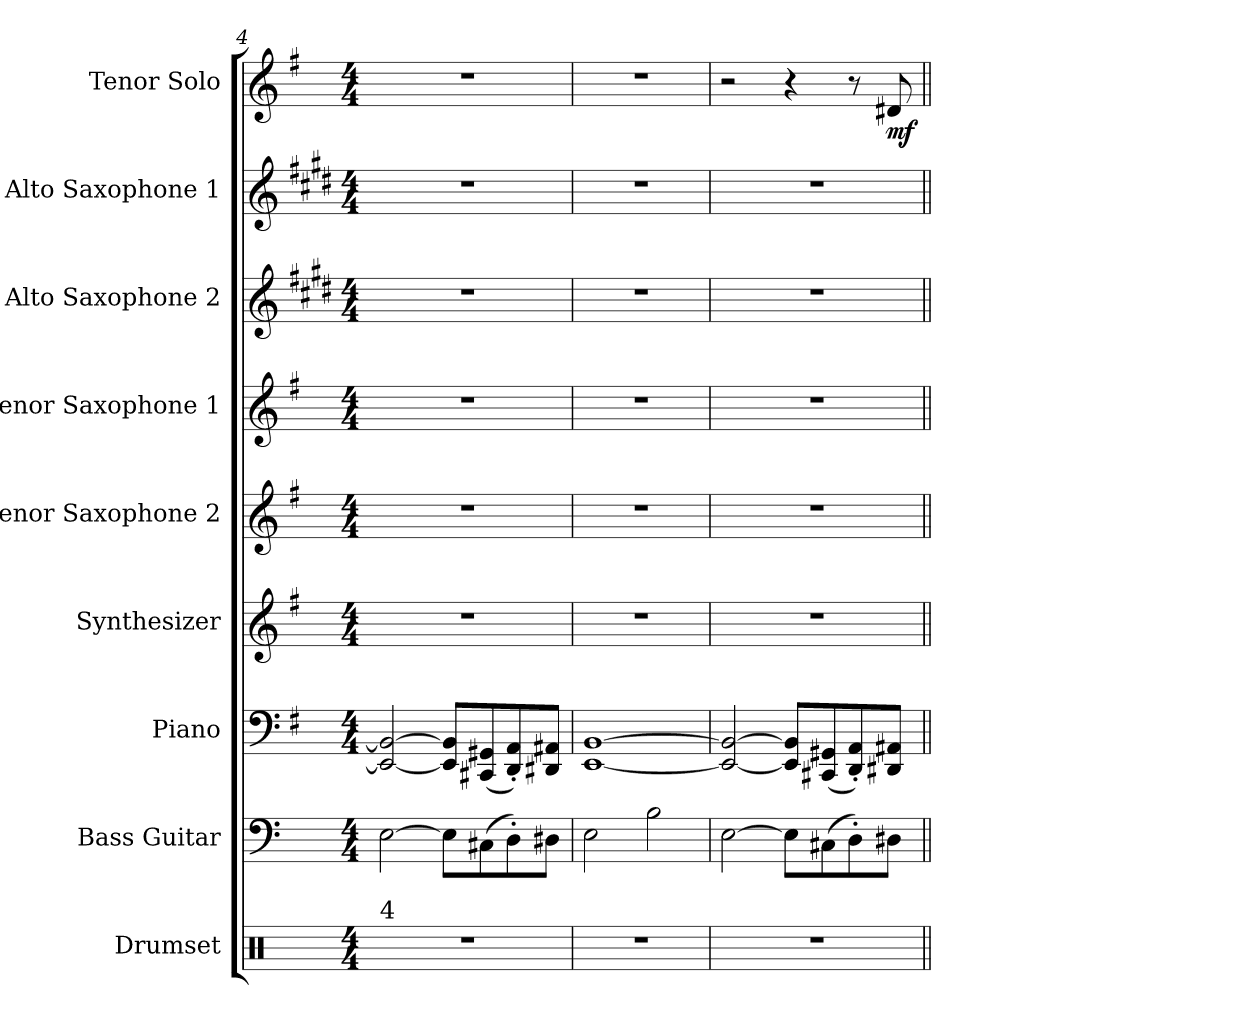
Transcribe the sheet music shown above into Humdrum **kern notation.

**kern	**kern	**kern	**kern	**kern	**kern	**kern	**kern	**kern	**dynam
*part9	*part8	*part7	*part6	*part5	*part4	*part3	*part2	*part1	*part1
*staff9	*staff8	*staff7	*staff6	*staff5	*staff4	*staff3	*staff2	*staff1	*staff1
*I"Drumset	*I"Bass Guitar	*I"Piano	*I"Synthesizer	*I"Tenor Saxophone 2	*I"Tenor Saxophone 1	*I"Alto Saxophone 2	*I"Alto Saxophone 1	*I"Tenor Solo	*
*I'Drs.	*I'B. Guit.	*I'Pno.	*I'Synth.	*I'T. Sax. 2	*I'T. Sax. 1	*I'A. Sax. 2	*I'A. Sax. 1	*I'Solo	*
*clefX	*clefF4	*clefF4	*clefG2	*clefG2	*clefG2	*clefG2	*clefG2	*clefG2	*
*	*ITrd7c12	*	*	*ITrd8c14	*ITrd8c14	*ITrd5c9	*ITrd5c9	*ITrd8c14	*
*k[]	*k[]	*k[f#]	*k[f#]	*k[f#]	*k[f#]	*k[f#]	*k[f#]	*k[f#]	*
*M4/4	*M4/4	*M4/4	*M4/4	*M4/4	*M4/4	*M4/4	*M4/4	*M4/4	*
=4	=4	=4	=4	=4	=4	=4	=4	=4	=4
!LO:TX:a:t=4	!	!	!	!	!	!	!	!	!
1r	[2EE\	2EE/_ 2BB/_	1r	1r	1r	1r	1r	1r	.
.	8EE\L]	8EE/] 8BB/]L	.	.	.	.	.	.	.
.	(8CC#X\	(8CC#X/ 8GG#X/	.	.	.	.	.	.	.
.	8DD'\)	8DD/' 8AA/')	.	.	.	.	.	.	.
.	8DD#X\J	8DD#X/ 8AA#X/J	.	.	.	.	.	.	.
!!LO:PB:g=z
=5	=5	=5	=5	=5	=5	=5	=5	=5	=5
1r	2EE\	[1EE [1BB	1r	1r	1r	1r	1r	1r	.
.	2BB\	.	.	.	.	.	.	.	.
=6	=6	=6	=6	=6	=6	=6	=6	=6	=6
1r	[2EE\	2EE/_ 2BB/_	1r	1r	1r	1r	1r	2r	.
.	8EE\L]	8EE/] 8BB/]L	.	.	.	.	.	4r	.
.	(8CC#X\	(8CC#X/ 8GG#X/	.	.	.	.	.	.	.
.	8DD'\)	8DD/' 8AA/')	.	.	.	.	.	8r	.
!	!	!	!	!	!	!	!	!	!LO:DY:b
.	8DD#X\J	8DD#X/ 8AA#X/J	.	.	.	.	.	8D#X/	mf
=||	=||	=||	=||	=||	=||	=||	=||	=||	=||
*-	*-	*-	*-	*-	*-	*-	*-	*-	*-
